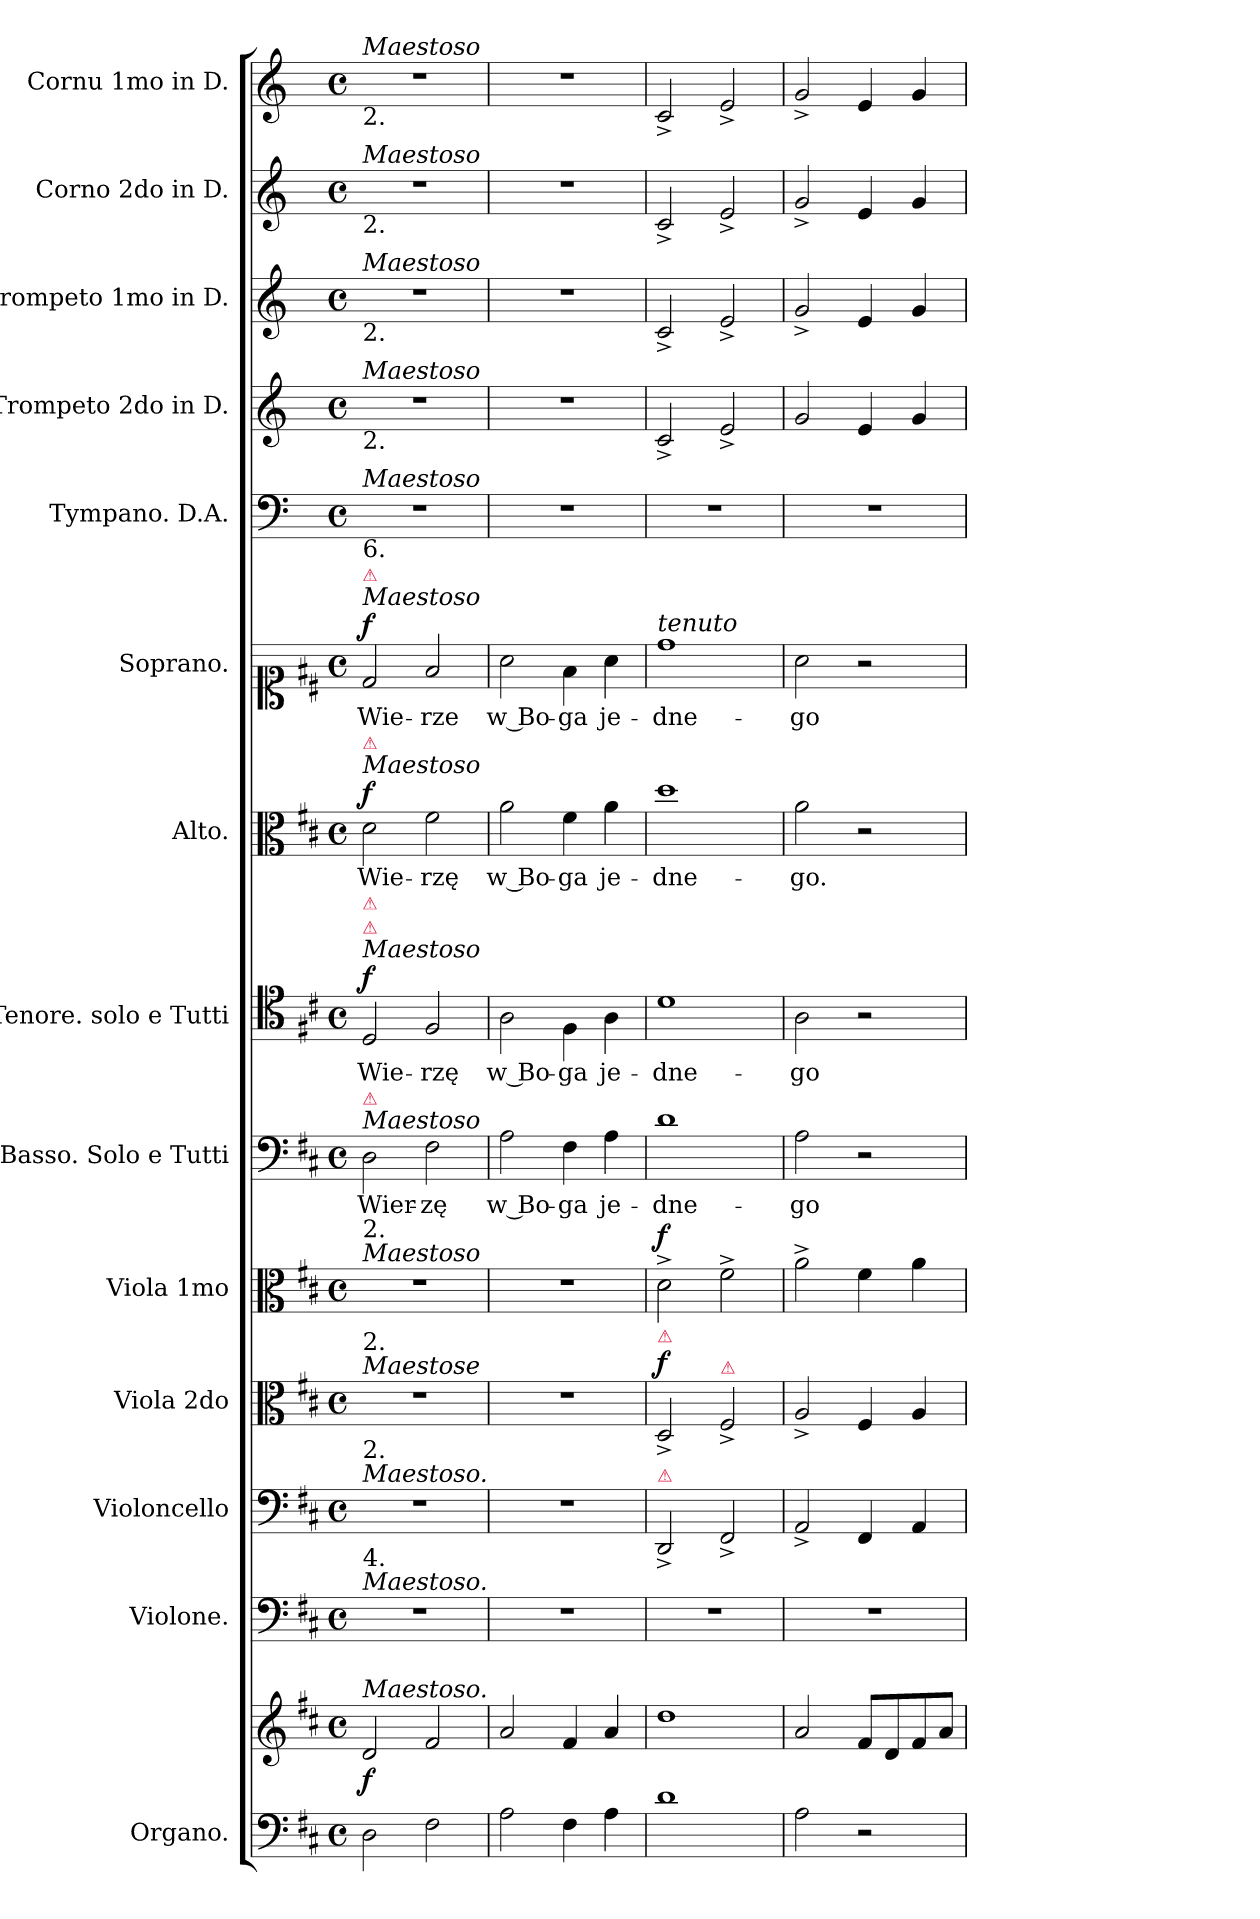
**kern	**kern	**dynam	**kern	**kern	**dynam	**kern	**dynam	**kern	**dynam	**kern	**text	**kern	**text	**dynam	**kern	**text	**dynam	**kern	**text	**dynam	**kern	**kern	**kern	**kern	**kern
*part14	*part14	*part14	*part13	*part12	*part12	*part11	*part11	*part10	*part10	*part9	*part9	*part8	*part8	*part8	*part7	*part7	*part7	*part6	*part6	*part6	*part5	*part4	*part3	*part2	*part1
*staff15	*staff14	*staff14/15	*staff13	*staff12	*staff12	*staff11	*staff11	*staff10	*staff10	*staff9	*staff9	*staff8	*staff8	*staff8	*staff7	*staff7	*staff7	*staff6	*staff6	*staff6	*staff5	*staff4	*staff3	*staff2	*staff1
*I"Organo.	*	*	*I"Violone.	*I"Violoncello	*	*I"Viola 2do	*	*I"Viola 1mo	*	*I"Basso. Solo e Tutti	*	*I"Tenore. solo e Tutti	*	*	*I"Alto.	*	*	*I"Soprano.	*	*	*I"Tympano. D.A.	*I"Trompeto 2do in D.	*I"Trompeto 1mo in D.	*I"Corno 2do in D.	*I"Cornu 1mo in D.
*I'org	*	*	*I'vlne	*I'vlc	*	*I'vla 2	*	*I'vla 1	*	*I'B	*	*I'T	*	*	*I'A	*	*	*I'S	*	*	*	*I'tr 2 in D	*I'tr 1 in D	*I'cor 2 in D	*I'cor 1 in D
*clefF4	*clefG2	*	*clefF4	*clefF4	*	*clefC3	*	*clefC3	*	*clefF4	*	*clefC4	*	*	*clefC3	*	*	*clefC1	*	*	*clefF4	*clefG2	*clefG2	*clefG2	*clefG2
*	*	*	*ITrd8c12	*	*	*	*	*	*	*	*	*	*	*	*	*	*	*	*	*	*	*ITrd-1c-2	*ITrd-1c-2	*ITrd-1c-2	*ITrd-1c-2
*k[f#c#]	*k[f#c#]	*	*k[f#c#]	*k[f#c#]	*	*k[f#c#]	*	*k[f#c#]	*	*k[f#c#]	*	*k[f#c#]	*	*	*k[f#c#]	*	*	*k[f#c#]	*	*	*k[]	*k[f#c#]	*k[f#c#]	*k[f#c#]	*k[f#c#]
*M2/2	*M2/2	*	*M2/2	*M2/2	*	*M2/2	*	*M2/2	*	*M2/2	*	*M2/2	*	*	*M2/2	*	*	*M2/2	*	*	*M2/2	*M2/2	*M2/2	*M2/2	*M2/2
*met(c)	*met(c)	*	*met(c)	*met(c)	*	*met(c)	*	*met(c)	*	*met(c)	*	*met(c)	*	*	*met(c)	*	*	*met(c)	*	*	*met(c)	*met(c)	*met(c)	*met(c)	*met(c)
=1	=1	=1	=1	=1	=1	=1	=1	=1	=1	=1	=1	=1	=1	=1	=1	=1	=1	=1	=1	=1	=1	=1	=1	=1	=1
!	!	!	!	!	!	!	!	!	!	!	!	!	!	!	!	!	!	!	!	!	!	!	!	!	!LO:TX:a:i:t=Maestoso
!	!	!	!	!	!	!	!	!	!	!	!	!	!	!	!	!	!	!	!	!	!	!	!	!	!LO:TX:b:t=2.
!	!	!	!	!	!	!	!	!	!	!	!	!	!	!	!	!	!	!	!	!	!	!	!	!LO:TX:a:i:t=Maestoso	!
!	!	!	!	!	!	!	!	!	!	!	!	!	!	!	!	!	!	!	!	!	!	!	!	!LO:TX:b:t=2.	!
!	!	!	!	!	!	!	!	!	!	!	!	!	!	!	!	!	!	!	!	!	!	!	!LO:TX:a:i:t=Maestoso	!	!
!	!	!	!	!	!	!	!	!	!	!	!	!	!	!	!	!	!	!	!	!	!	!	!LO:TX:b:t=2.	!	!
!	!	!	!	!	!	!	!	!	!	!	!	!	!	!	!	!	!	!	!	!	!	!LO:TX:a:i:t=Maestoso	!	!	!
!	!	!	!	!	!	!	!	!	!	!	!	!	!	!	!	!	!	!	!	!	!	!LO:TX:b:t=2.	!	!	!
!	!	!	!	!	!	!	!	!	!	!	!	!	!	!	!	!	!	!	!	!	!LO:TX:a:i:t=Maestoso	!	!	!	!
!	!	!	!	!	!	!	!	!	!	!	!	!	!	!	!	!	!	!	!	!	!LO:TX:b:t=6.	!	!	!	!
!	!	!	!	!	!	!	!	!	!	!	!	!	!	!	!	!	!	!LO:TX:a:i:t=Maestoso	!	!	!	!	!	!	!
!	!	!	!	!	!	!	!	!	!	!	!	!	!	!	!	!	!	!LO:TX:a:color=crimson:t=⚠	!	!	!	!	!	!	!
!	!	!	!	!	!	!	!	!	!	!	!	!	!	!	!LO:TX:a:i:t=Maestoso	!	!	!	!	!	!	!	!	!	!
!	!	!	!	!	!	!	!	!	!	!	!	!	!	!	!LO:TX:a:color=crimson:t=⚠	!	!	!	!	!	!	!	!	!	!
!	!	!	!	!	!	!	!	!	!	!	!	!LO:TX:a:i:t=Maestoso	!	!	!	!	!	!	!	!	!	!	!	!	!
!	!	!	!	!	!	!	!	!	!	!	!	!LO:TX:a:color=crimson:t=⚠	!	!	!	!	!	!	!	!	!	!	!	!	!
!	!	!	!	!	!	!	!	!	!	!	!	!LO:TX:a:color=crimson:t=⚠	!	!	!	!	!	!	!	!	!	!	!	!	!
!	!	!	!	!	!	!	!	!	!	!LO:TX:a:i:t=Maestoso	!	!	!	!	!	!	!	!	!	!	!	!	!	!	!
!	!	!	!	!	!	!	!	!	!	!LO:TX:a:color=crimson:t=⚠	!	!	!	!	!	!	!	!	!	!	!	!	!	!	!
!	!	!	!	!	!	!	!	!LO:TX:a:i:t=Maestoso	!	!	!	!	!	!	!	!	!	!	!	!	!	!	!	!	!
!	!	!	!	!	!	!	!	!LO:TX:a:t=2.	!	!	!	!	!	!	!	!	!	!	!	!	!	!	!	!	!
!	!	!	!	!	!	!LO:TX:a:i:t=Maestose	!	!	!	!	!	!	!	!	!	!	!	!	!	!	!	!	!	!	!
!	!	!	!	!	!	!LO:TX:a:t=2.	!	!	!	!	!	!	!	!	!	!	!	!	!	!	!	!	!	!	!
!	!	!	!	!LO:TX:a:i:t=Maestoso.	!	!	!	!	!	!	!	!	!	!	!	!	!	!	!	!	!	!	!	!	!
!	!	!	!	!LO:TX:a:t=2.	!	!	!	!	!	!	!	!	!	!	!	!	!	!	!	!	!	!	!	!	!
!	!	!	!LO:TX:a:i:t=Maestoso.	!	!	!	!	!	!	!	!	!	!	!	!	!	!	!	!	!	!	!	!	!	!
!	!	!	!LO:TX:a:t=4.	!	!	!	!	!	!	!	!	!	!	!	!	!	!	!	!	!	!	!	!	!	!
!	!LO:TX:a:i:t=Maestoso.	!	!	!	!	!	!	!	!	!	!	!	!	!	!	!	!	!	!	!	!	!	!	!	!
!	!	!	!	!	!	!	!	!	!	!	!	!	!	!LO:DY:a	!	!	!LO:DY:a	!	!	!LO:DY:a	!	!	!	!	!
2D\	2d/	f	1r	1r	.	1r	.	1r	.	2D\	Wier-	2D/	Wie-	f	2d\	Wie-	f	2d/	Wie-	f	1r	1r	1r	1r	1r
2F#\	2f#/	.	.	.	.	.	.	.	.	2F#\	-zę	2F#/	-rzę	.	2f#\	-rzę	.	2f#/	-rze	.	.	.	.	.	.
=2	=2	=2	=2	=2	=2	=2	=2	=2	=2	=2	=2	=2	=2	=2	=2	=2	=2	=2	=2	=2	=2	=2	=2	=2	=2
2A\	2a/	.	1r	1r	.	1r	.	1r	.	2A\	w Bo-	2A\	w Bo-	.	2a\	w Bo-	.	2a\	w Bo-	.	1r	1r	1r	1r	1r
4F#\	4f#/	.	.	.	.	.	.	.	.	4F#\	-ga	4F#\	-ga	.	4f#\	-ga	.	4f#\	-ga	.	.	.	.	.	.
4A\	4a/	.	.	.	.	.	.	.	.	4A\	je-	4A\	je-	.	4a\	je-	.	4a\	je-	.	.	.	.	.	.
=3	=3	=3	=3	=3	=3	=3	=3	=3	=3	=3	=3	=3	=3	=3	=3	=3	=3	=3	=3	=3	=3	=3	=3	=3	=3
!	!	!	!	!	!	!	!	!	!	!	!	!	!	!	!	!	!	!LO:TX:a:i:t=tenuto	!	!	!	!	!	!	!
!	!	!	!	!	!	!LO:TX:a:color=crimson:t=⚠	!	!	!	!	!	!	!	!	!	!	!	!	!	!	!	!	!	!	!
!	!	!	!	!LO:TX:a:color=crimson:t=⚠	!	!	!	!	!	!	!	!	!	!	!	!	!	!	!	!	!	!	!	!	!
!	!	!	!	!	!LO:DY:b	!	!LO:DY:a	!	!LO:DY:a	!	!	!	!	!	!	!	!	!	!	!	!	!	!	!	!
1d	1dd	.	1r	2DD^>/	f&colon;	2D^>/	f	2d^\	f	1d	-dne-	1d	-dne-	.	1dd	-dne-	.	1dd	-dne-	.	1r	2d^>/	2d^>/	2d^>/	2d^>/
!	!	!	!	!	!	!LO:TX:a:color=crimson:t=⚠	!	!	!	!	!	!	!	!	!	!	!	!	!	!	!	!	!	!	!
.	.	.	.	2FF#^>/	.	2F#^>/	.	2f#^\	.	.	.	.	.	.	.	.	.	.	.	.	.	2f#^>/	2f#^>/	2f#^>/	2f#^>/
=4	=4	=4	=4	=4	=4	=4	=4	=4	=4	=4	=4	=4	=4	=4	=4	=4	=4	=4	=4	=4	=4	=4	=4	=4	=4
2A\	2a/	.	1r	2AA^>/	.	2A^</	.	2a^\	.	2A\	-go	2A\	-go	.	2a\	-go.	.	2a\	-go	.	1r	2a/	2a^>/	2a^>/	2a^>/
2r	8f#/L	.	.	4FF#/	.	4F#/	.	4f#\	.	2r	.	2r	.	.	2r	.	.	2r	.	.	.	4f#/	4f#/	4f#/	4f#/
.	8d/	.	.	.	.	.	.	.	.	.	.	.	.	.	.	.	.	.	.	.	.	.	.	.	.
.	8f#/	.	.	4AA/	.	4A/	.	4a\	.	.	.	.	.	.	.	.	.	.	.	.	.	4a/	4a/	4a/	4a/
.	8a/J	.	.	.	.	.	.	.	.	.	.	.	.	.	.	.	.	.	.	.	.	.	.	.	.
=	=	=	=	=	=	=	=	=	=	=	=	=	=	=	=	=	=	=	=	=	=	=	=	=	=
*-	*-	*-	*-	*-	*-	*-	*-	*-	*-	*-	*-	*-	*-	*-	*-	*-	*-	*-	*-	*-	*-	*-	*-	*-	*-
